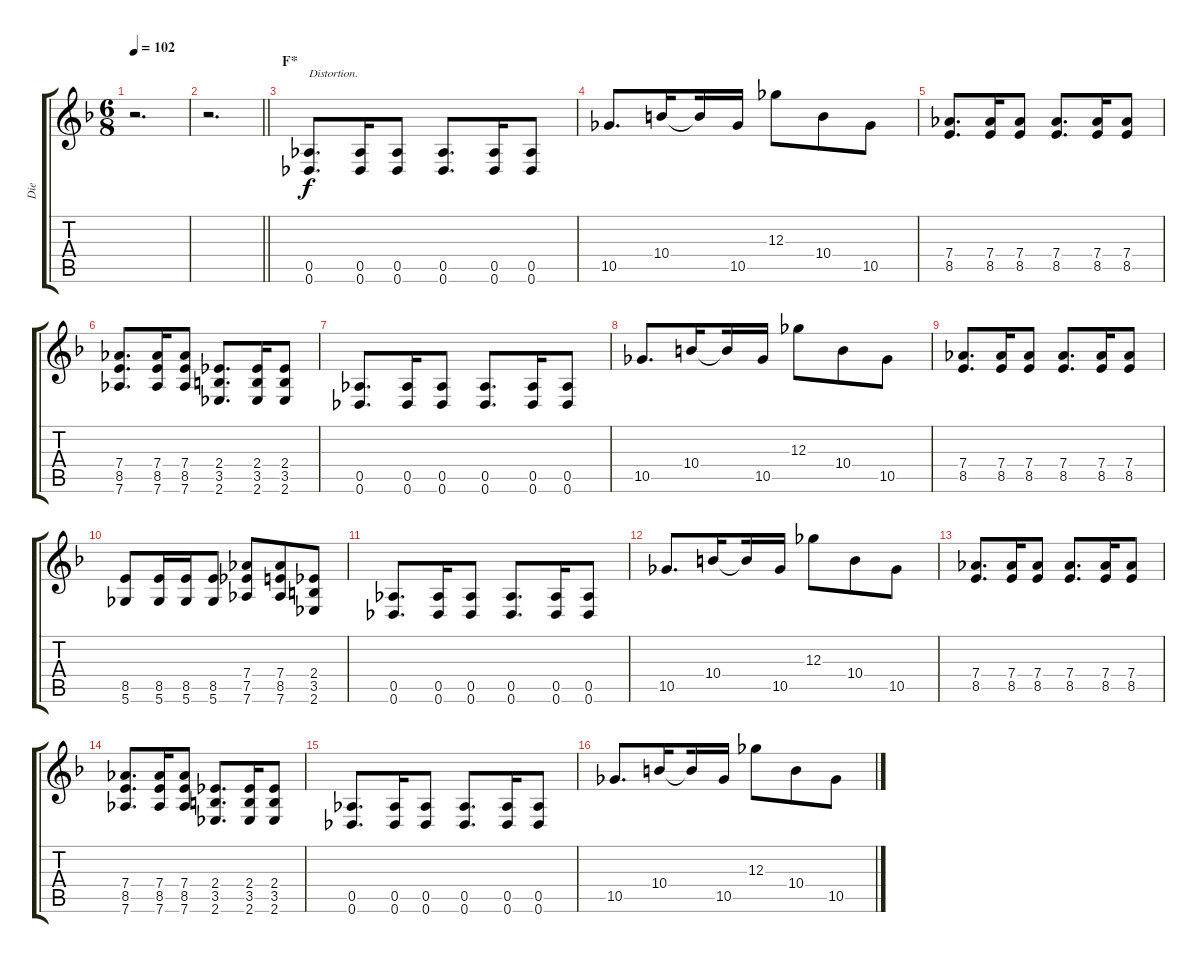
\track ("Die" "Die") {instrument distortionguitar}
\staff {score tabs}
\tuning (Eb4 Bb3 Gb3 Db3 Ab2 Db2) {hide}
\ts (6 8)
\tempo 102
\clef g2
\ks f
r.2{d dy f} |
\barLineRight lightlight
r.2{d} |
\section ("" "F*")
(0.5 0.6).8{d txt "Distortion." instrument distortionguitar beam merge} (0.5 0.6).16 (0.5 0.6).8 (0.5 0.6).8{d beam merge} (0.5 0.6).16 (0.5 0.6).8 |
10.5.8{d beam merge} 10.4.16{beam splitsecondary} 10.4{t}.16 10.5.16 12.3.8 10.4.8 10.5.8 |
(7.4 8.5).8{d beam merge} (7.4 8.5).16{beam merge} (7.4 8.5).8 (7.4 8.5).8{d beam merge} (7.4 8.5).16{beam merge} (7.4 8.5).8 |
(7.4 8.5 7.6).8{d beam merge} (7.4 8.5 7.6).16 (7.4 8.5 7.6).8 (2.4 3.5 2.6).8{d beam merge} (2.4 3.5 2.6).16 (2.4 3.5 2.6).8 |
(0.5 0.6).8{d beam merge} (0.5 0.6).16 (0.5 0.6).8 (0.5 0.6).8{d beam merge} (0.5 0.6).16 (0.5 0.6).8 |
10.5.8{d beam merge} 10.4.16{beam splitsecondary} 10.4{t}.16 10.5.16 12.3.8 10.4.8 10.5.8 |
(7.4 8.5).8{d beam merge} (7.4 8.5).16{beam merge} (7.4 8.5).8 (7.4 8.5).8{d beam merge} (7.4 8.5).16{beam merge} (7.4 8.5).8 |
(8.5 5.6).8 (8.5 5.6).16 (8.5 5.6).16{beam merge} (8.5 5.6).8 (7.4 7.5 7.6).8 (7.4 8.5 7.6).8 (2.4 3.5 2.6).8 |
(0.5 0.6).8{d beam merge} (0.5 0.6).16 (0.5 0.6).8 (0.5 0.6).8{d beam merge} (0.5 0.6).16 (0.5 0.6).8 |
10.5.8{d beam merge} 10.4.16{beam splitsecondary} 10.4{t}.16 10.5.16 12.3.8 10.4.8 10.5.8 |
(7.4 8.5).8{d beam merge} (7.4 8.5).16{beam merge} (7.4 8.5).8 (7.4 8.5).8{d beam merge} (7.4 8.5).16{beam merge} (7.4 8.5).8 |
(7.4 8.5 7.6).8{d beam merge} (7.4 8.5 7.6).16 (7.4 8.5 7.6).8 (2.4 3.5 2.6).8{d beam merge} (2.4 3.5 2.6).16 (2.4 3.5 2.6).8 |
(0.5 0.6).8{d beam merge} (0.5 0.6).16 (0.5 0.6).8 (0.5 0.6).8{d beam merge} (0.5 0.6).16 (0.5 0.6).8 |
10.5.8{d beam merge} 10.4.16{beam splitsecondary} 10.4{t}.16 10.5.16 12.3.8 10.4.8 10.5.8
